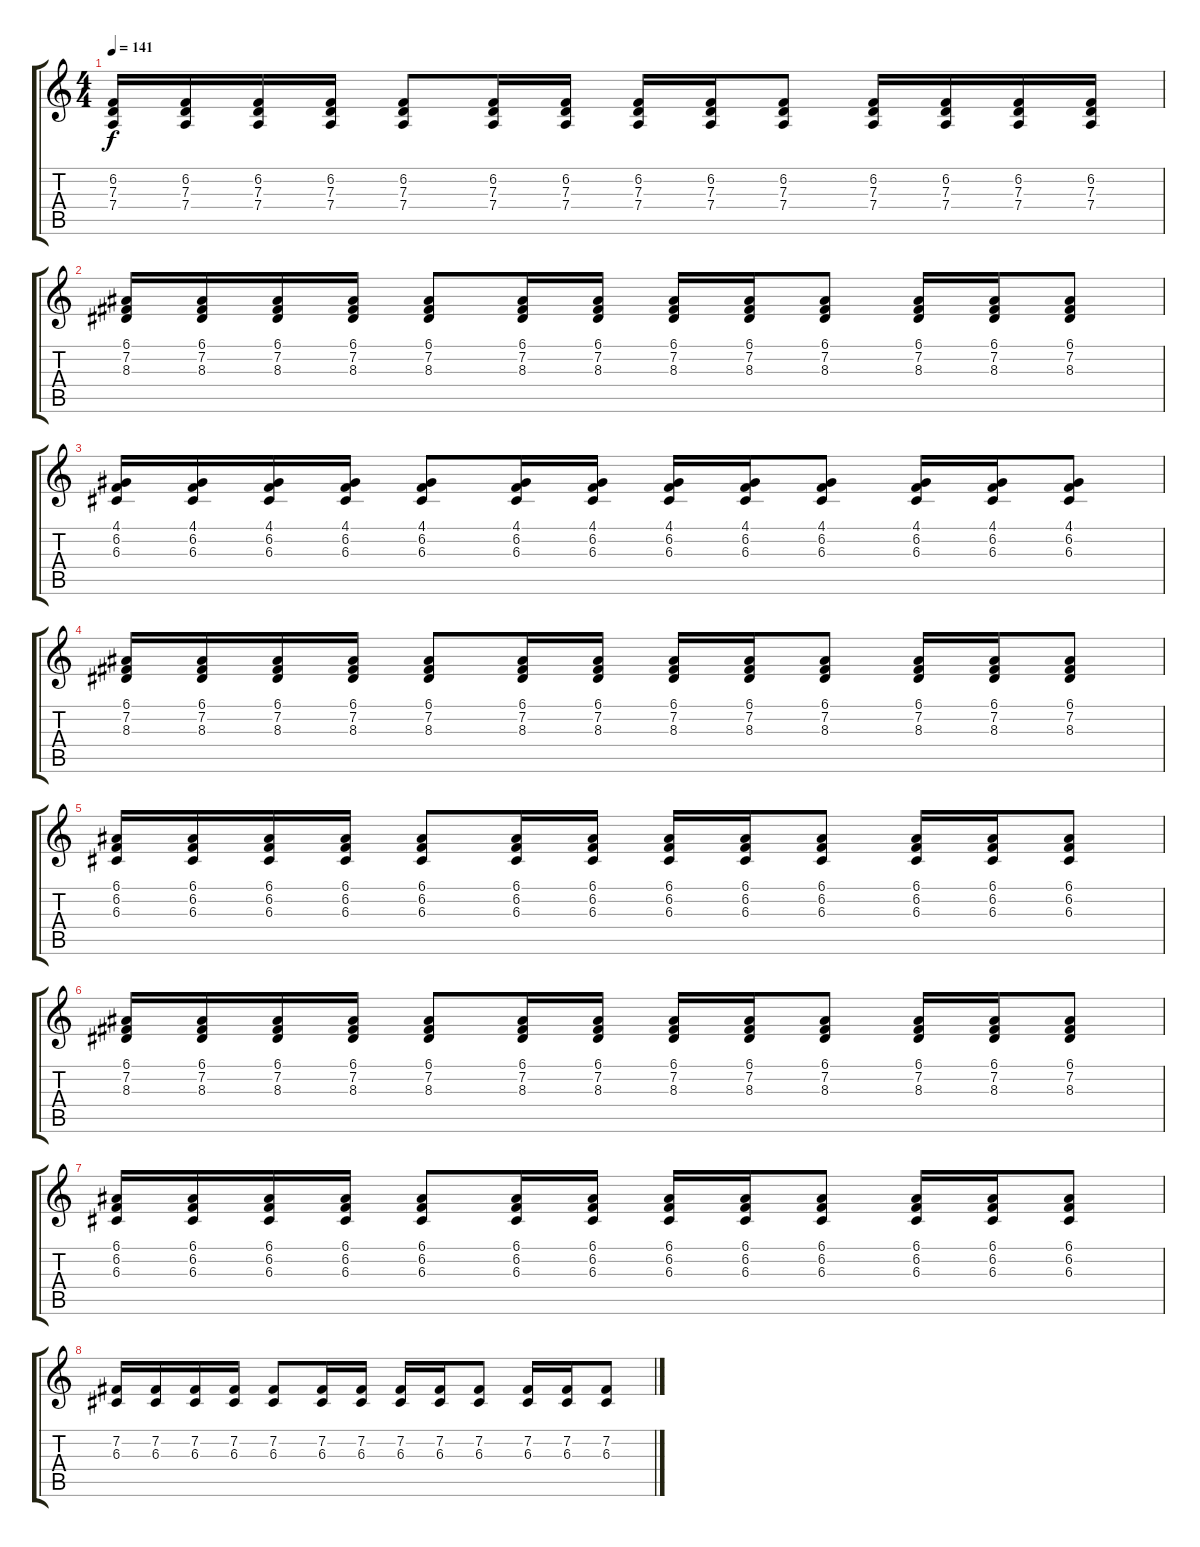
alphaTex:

\track "" {instrument synthbrass1}
\staff {score tabs}
\tuning (E4 B3 G3 D3 A2 E2) {hide}
\ts (4 4)
\tempo 141
\clef g2
\ks c
(6.2 7.3 7.4).16{dy f} (6.2 7.3 7.4).16 (6.2 7.3 7.4).16 (6.2 7.3 7.4).16 (6.2 7.3 7.4).8 (6.2 7.3 7.4).16 (6.2 7.3 7.4).16 (6.2 7.3 7.4).16 (6.2 7.3 7.4).16 (6.2 7.3 7.4).8 (6.2 7.3 7.4).16 (6.2 7.3 7.4).16 (6.2 7.3 7.4).16 (6.2 7.3 7.4).16 |
(6.1 7.2 8.3).16 (6.1 7.2 8.3).16 (6.1 7.2 8.3).16 (6.1 7.2 8.3).16 (6.1 7.2 8.3).8 (6.1 7.2 8.3).16 (6.1 7.2 8.3).16 (6.1 7.2 8.3).16 (6.1 7.2 8.3).16 (6.1 7.2 8.3).8 (6.1 7.2 8.3).16 (6.1 7.2 8.3).16 (6.1 7.2 8.3).8 |
(4.1 6.2 6.3).16 (4.1 6.2 6.3).16 (4.1 6.2 6.3).16 (4.1 6.2 6.3).16 (4.1 6.2 6.3).8 (4.1 6.2 6.3).16 (4.1 6.2 6.3).16 (4.1 6.2 6.3).16 (4.1 6.2 6.3).16 (4.1 6.2 6.3).8 (4.1 6.2 6.3).16 (4.1 6.2 6.3).16 (4.1 6.2 6.3).8 |
(6.1 7.2 8.3).16 (6.1 7.2 8.3).16 (6.1 7.2 8.3).16 (6.1 7.2 8.3).16 (6.1 7.2 8.3).8 (6.1 7.2 8.3).16 (6.1 7.2 8.3).16 (6.1 7.2 8.3).16 (6.1 7.2 8.3).16 (6.1 7.2 8.3).8 (6.1 7.2 8.3).16 (6.1 7.2 8.3).16 (6.1 7.2 8.3).8 |
(6.1 6.2 6.3).16 (6.1 6.2 6.3).16 (6.1 6.2 6.3).16 (6.1 6.2 6.3).16 (6.1 6.2 6.3).8 (6.1 6.2 6.3).16 (6.1 6.2 6.3).16 (6.1 6.2 6.3).16 (6.1 6.2 6.3).16 (6.1 6.2 6.3).8 (6.1 6.2 6.3).16 (6.1 6.2 6.3).16 (6.1 6.2 6.3).8 |
(6.1 7.2 8.3).16 (6.1 7.2 8.3).16 (6.1 7.2 8.3).16 (6.1 7.2 8.3).16 (6.1 7.2 8.3).8 (6.1 7.2 8.3).16 (6.1 7.2 8.3).16 (6.1 7.2 8.3).16 (6.1 7.2 8.3).16 (6.1 7.2 8.3).8 (6.1 7.2 8.3).16 (6.1 7.2 8.3).16 (6.1 7.2 8.3).8 |
(6.1 6.2 6.3).16 (6.1 6.2 6.3).16 (6.1 6.2 6.3).16 (6.1 6.2 6.3).16 (6.1 6.2 6.3).8 (6.1 6.2 6.3).16 (6.1 6.2 6.3).16 (6.1 6.2 6.3).16 (6.1 6.2 6.3).16 (6.1 6.2 6.3).8 (6.1 6.2 6.3).16 (6.1 6.2 6.3).16 (6.1 6.2 6.3).8 |
(7.2 6.3).16 (7.2 6.3).16 (7.2 6.3).16 (7.2 6.3).16 (7.2 6.3).8 (7.2 6.3).16 (7.2 6.3).16 (7.2 6.3).16 (7.2 6.3).16 (7.2 6.3).8 (7.2 6.3).16 (7.2 6.3).16 (7.2 6.3).8
